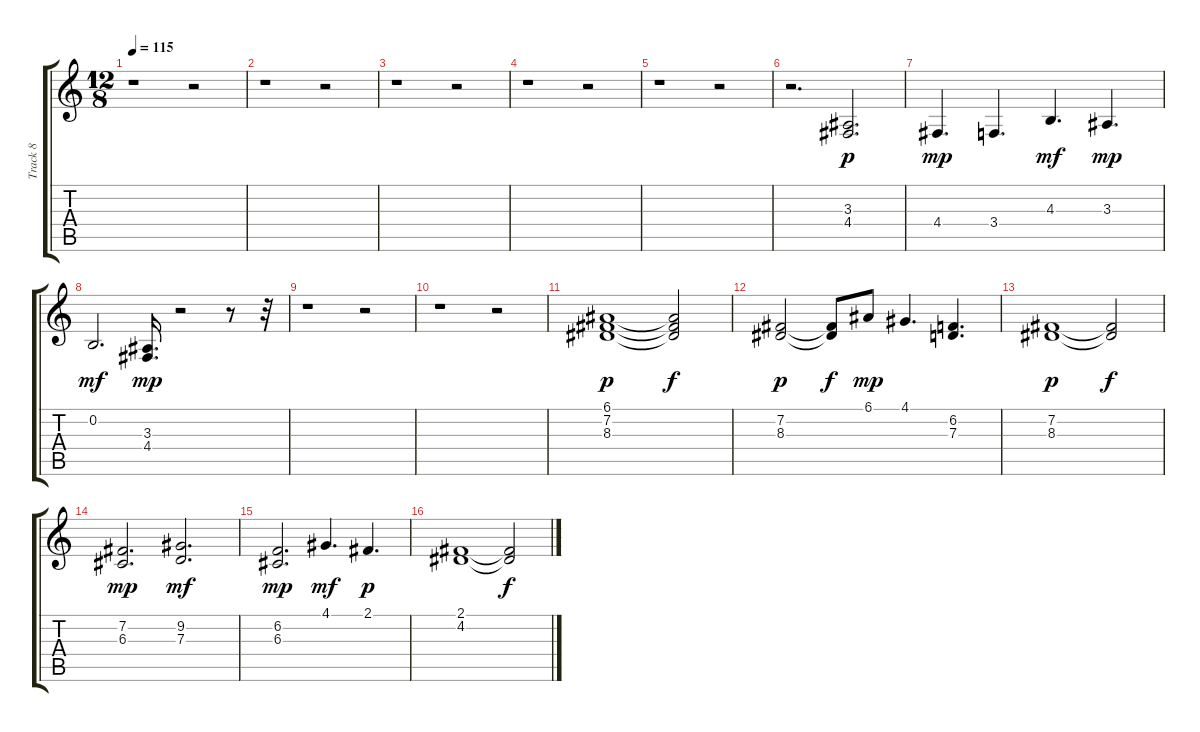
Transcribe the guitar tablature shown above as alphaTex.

\track ("Track 8" "Track 8") {instrument tremolostrings}
\staff {score tabs}
\tuning (E4 B3 G3 D3 A2 E2) {hide}
\ts (12 8)
\tempo 115
\clef g2
\ks c
r.1{dy f} r.2 |
r.1 r.2 |
r.1 r.2 |
r.1 r.2 |
r.1 r.2 |
r.2{d} (3.3 4.4).2{d dy p} |
4.4.4{d dy mp} 3.4.4{d} 4.3.4{d dy mf} 3.3.4{d dy mp} |
0.2.2{d dy mf} (3.3 4.4).16{d dy mp} r.2 r.8 r.32 |
r.1 r.2 |
r.1 r.2 |
(6.1 7.2 8.3).1{dy p} (6.1{t} 7.2{t} 8.3{t}).2{dy f} |
(7.2 8.3).2{dy p} (7.2{t} 8.3{t}).8{dy f} 6.1.8{dy mp} 4.1.4{d} (6.2 7.3).4{d} |
(7.2 8.3).1{dy p} (7.2{t} 8.3{t}).2{dy f} |
(7.2 6.3).2{d dy mp} (9.2 7.3).2{d dy mf} |
(6.2 6.3).2{d dy mp} 4.1.4{d dy mf} 2.1.4{d dy p} |
(2.1 4.2).1 (2.1{t} 4.2{t}).2{dy f}
